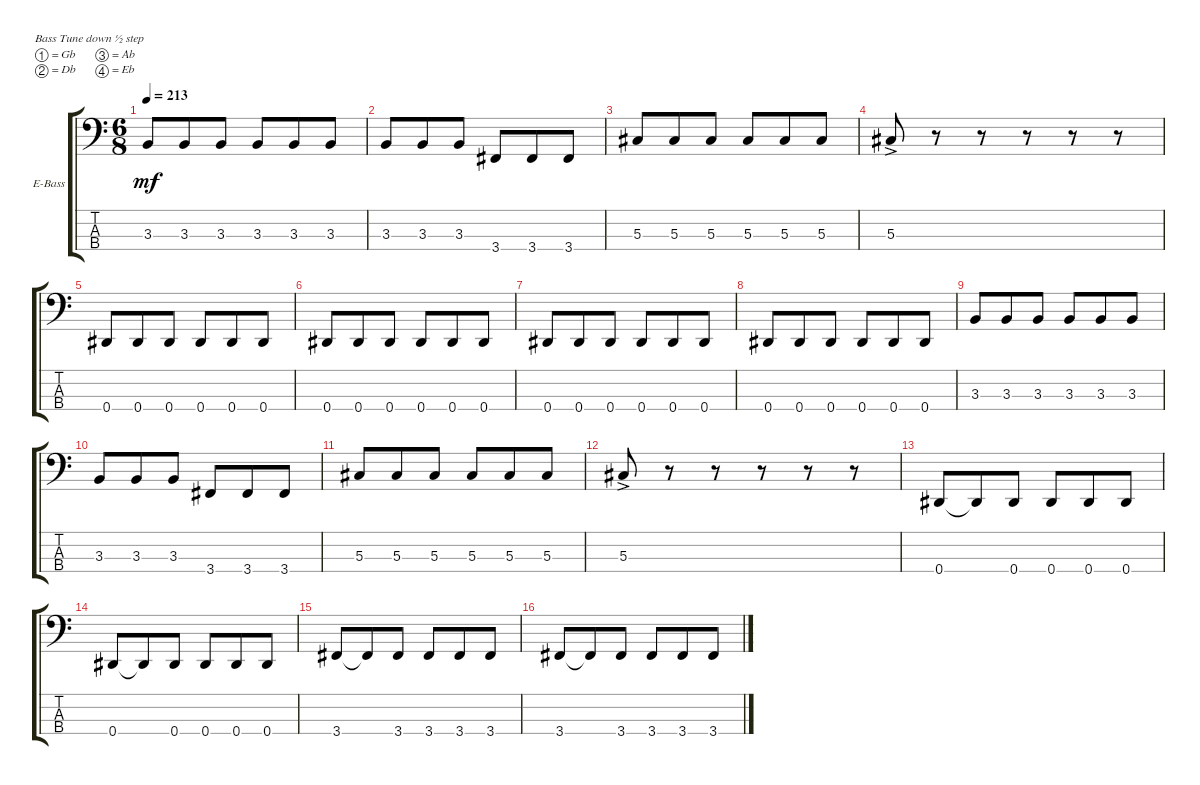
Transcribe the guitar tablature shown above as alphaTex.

\bracketExtendMode groupsimilarinstruments
\firstSystemTrackNameOrientation horizontal
\otherSystemsTrackNameOrientation horizontal
\track ("Electric Bass" "E-Bass") {instrument electricbassfinger}
\staff {score tabs}
\tuning (Gb2 Db2 Ab1 Eb1)
\ts (6 8)
\tempo 213
\clef f4
\ks c
3.3.8{dy mf} 3.3.8 3.3.8 3.3.8 3.3.8 3.3.8 |
3.3.8 3.3.8 3.3.8 3.4.8 3.4.8 3.4.8 |
5.3.8 5.3.8 5.3.8 5.3.8 5.3.8 5.3.8 |
5.3{ac}.8 r.8 r.8 r.8 r.8 r.8 |
0.4.8 0.4.8 0.4.8 0.4.8 0.4.8 0.4.8 |
0.4.8 0.4.8 0.4.8 0.4.8 0.4.8 0.4.8 |
0.4.8 0.4.8 0.4.8 0.4.8 0.4.8 0.4.8 |
0.4.8 0.4.8 0.4.8 0.4.8 0.4.8 0.4.8 |
3.3.8 3.3.8 3.3.8 3.3.8 3.3.8 3.3.8 |
3.3.8 3.3.8 3.3.8 3.4.8 3.4.8 3.4.8 |
5.3.8 5.3.8 5.3.8 5.3.8 5.3.8 5.3.8 |
5.3{ac}.8 r.8 r.8 r.8 r.8 r.8 |
0.4.8 0.4{t}.8 0.4.8 0.4.8 0.4.8 0.4.8 |
0.4.8 0.4{t}.8 0.4.8 0.4.8 0.4.8 0.4.8 |
3.4.8 3.4{t}.8 3.4.8 3.4.8 3.4.8 3.4.8 |
3.4.8 3.4{t}.8 3.4.8 3.4.8 3.4.8 3.4.8
